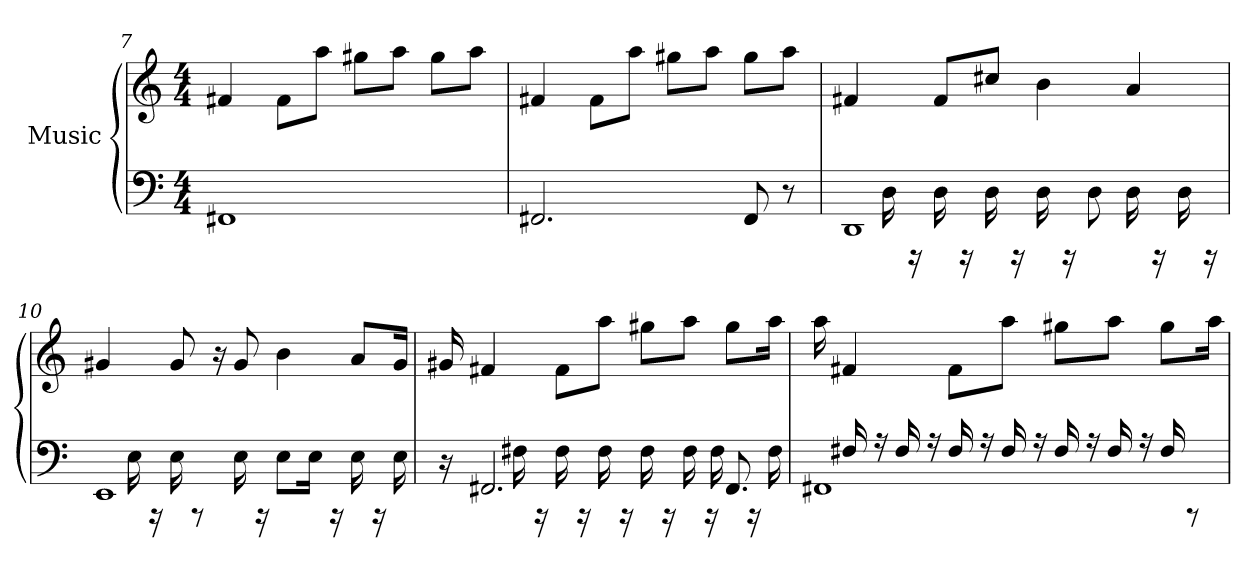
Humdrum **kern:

**kern	**kern
*part1	*part1
*staff2	*staff1
*I"Music	*
*clefF4	*clefG2
*k[]	*k[]
*C:	*C:
*M4/4	*M4/4
=7	=7
1FF#	4f#
.	8f#\L
.	8aa\J
.	8gg#\L
.	8aa\J
.	8gg#\L
.	8aa\J
=8	=8
*^	*
2.FF#	2..ryy	4f#
.	.	8f#\L
.	.	8aa\J
.	.	8gg#\L
.	.	8aa\J
8FF#	.	8gg#\L
8ryy	8r	8aa\J
=9	=9	=9
*	*^	*
1DD	8ryy	2...ryy	4f#
.	16D	.	.
.	16r	.	.
.	16D	.	8f#/L
.	16r	.	.
.	16D	.	8cc#/J
.	16r	.	.
.	16D	.	4b
.	16r	.	.
.	8D	.	.
.	16D	.	4a
.	16r	.	.
.	16D	.	.
.	16ryy	16r	.
*	*v	*v	*
=10	=10	=10
1EE	8ryy	4g#
.	16E	.
.	16r	.
.	16E	8g#
.	8r	.
.	.	16r
.	16E	8g#
.	16r	.
.	8E\L	4b
.	16E\Jk	.
.	16r	.
.	16E	8a/L
.	16r	.
.	16E	16g#/Jk
=11	=11	=11
16r	8.ryy	16g#
2.FF#	.	4f#
.	16F#	.
.	16r	.
.	16F#	8f#\L
.	16r	.
.	16F#	8aa\J
.	16r	.
.	16F#	8gg#\L
.	16r	.
.	16F#	8aa\J
.	16r	.
8.FF#	16F#	8gg#\L
.	16r	.
.	16F#	16aa\Jk
=12	=12	=12
*	*^	*
16ryy	1FF#	2..ryy	16aa
16F#	.	.	4f#
16r	.	.	.
16F#	.	.	.
16r	.	.	.
16F#	.	.	8f#\L
16r	.	.	.
16F#	.	.	8aa\J
16r	.	.	.
16F#	.	.	8gg#\L
16r	.	.	.
16F#	.	.	8aa\J
16r	.	.	.
16F#	.	.	8gg#\L
8ryy	.	8r	.
.	.	.	16aa\Jk
*v	*v	*v	*
=	=
*-	*-
